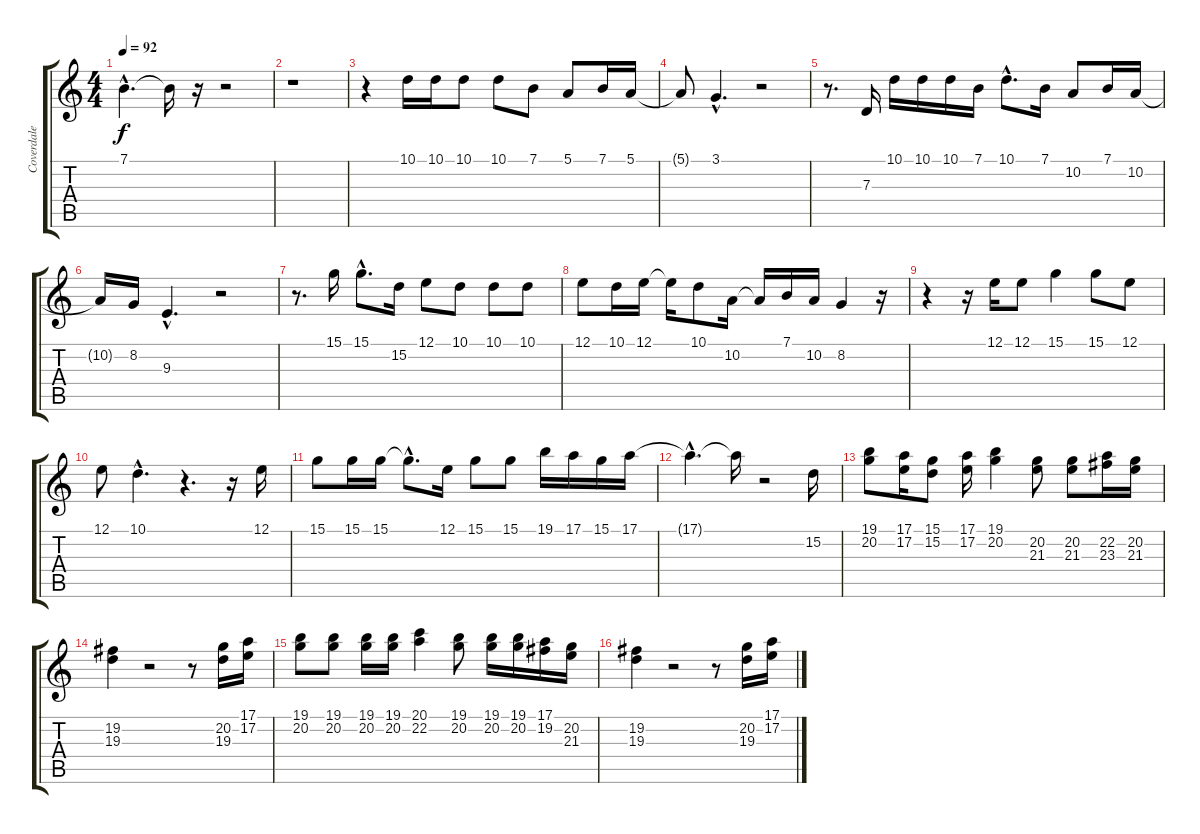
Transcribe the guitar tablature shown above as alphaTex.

\track ("Coverdale" "Coverdale") {instrument flute}
\staff {score tabs}
\tuning (E4 B3 G3 D3 A2 E2) {hide}
\ts (4 4)
\tempo 92
\clef g2
\ks c
7.1{hac t}.4{d dy f} 7.1{t}.16 r.16 r.2 |
r.1 |
r.4 10.1.16 10.1.16 10.1.8 10.1.8 7.1.8 5.1.8 7.1.16 5.1.16 |
5.1{t}.8 3.1{hac}.4{d} r.2 |
r.8{d} 7.3.16 10.1.16 10.1.16 10.1.16 7.1.16 10.1{hac}.8{d} 7.1.16 10.2.8 7.1.16 10.2.16 |
10.2{t}.16 8.2.16 9.3{hac}.4{d} r.2 |
r.8{d} 15.1.16 15.1{hac}.8{d} 15.2.16 12.1.8 10.1.8 10.1.8 10.1.8 |
12.1.8 10.1.16 12.1.16 12.1{t}.16 10.1.8 10.2.16 10.2{t}.16 7.1.16 10.2.16 8.2.4 r.16 |
r.4 r.16 12.1.16 12.1.8 15.1.4 15.1.8 12.1.8 |
12.1.8 10.1{hac}.4{d} r.4{d} r.16 12.1.16 |
15.1.8 15.1.16 15.1.16 15.1{hac t}.8{d} 12.1.16 15.1.8 15.1.8 19.1.16 17.1.16 15.1.16 17.1.16 |
17.1{hac t}.4{d} 17.1{t}.16 r.2 15.2.16 |
(19.1 20.2).8 (17.1 17.2).16 (15.1 15.2).8 (17.1 17.2).16 (19.1 20.2).4 (20.2 21.3).8 (20.2 21.3).8 (22.2 23.3).16 (20.2 21.3).16 |
(19.2 19.3).4 r.2 r.8 (20.2 19.3).16 (17.1 17.2).16 |
(19.1 20.2).8 (19.1 20.2).8 (19.1 20.2).16 (19.1 20.2).16 (20.1 22.2).4 (19.1 20.2).8 (19.1 20.2).16 (19.1 20.2).16 (17.1 19.2).16 (20.2 21.3).16 |
(19.2 19.3).4 r.2 r.8 (20.2 19.3).16 (17.1 17.2).16
